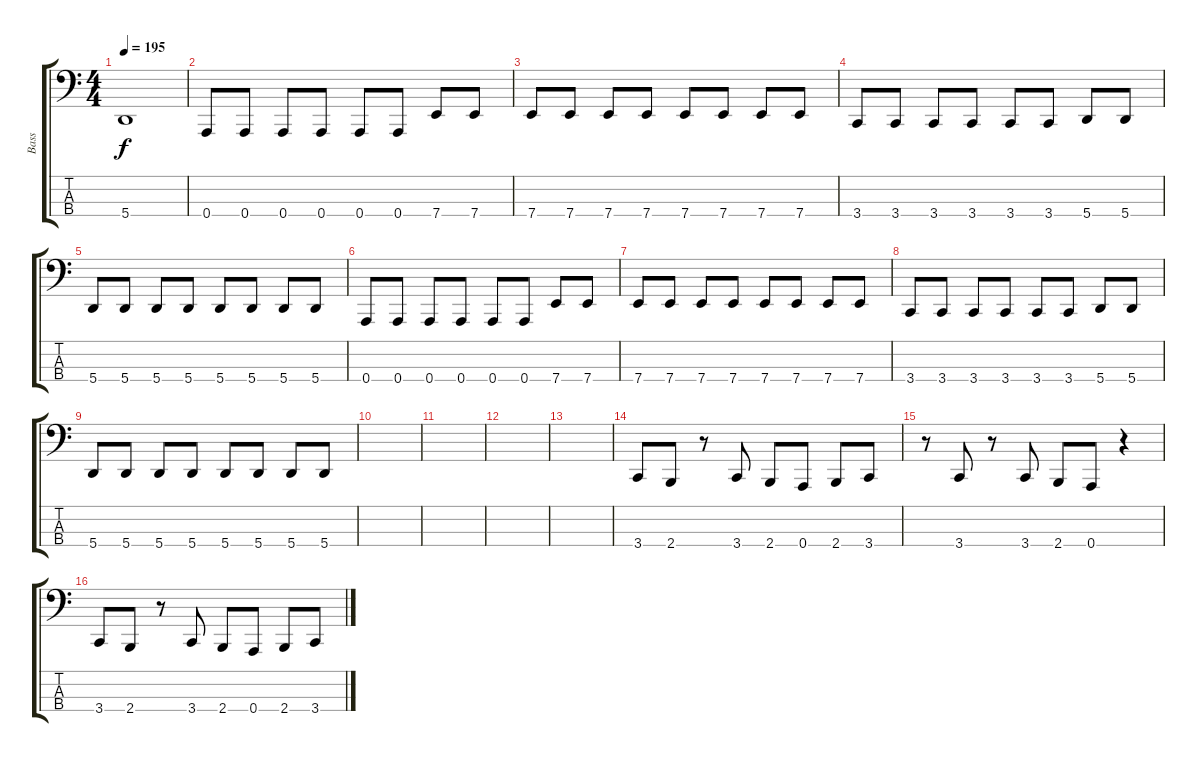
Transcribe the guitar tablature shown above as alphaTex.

\track ("Bass" "Bass") {instrument electricbasspick}
\staff {score tabs}
\tuning (C2 G1 D1 A0) {hide}
\ts (4 4)
\tempo 195
\clef f4
\ks c
5.4{t}.1{dy f} |
0.4.8 0.4.8 0.4.8 0.4.8 0.4.8 0.4.8 7.4.8 7.4.8 |
7.4.8 7.4.8 7.4.8 7.4.8 7.4.8 7.4.8 7.4.8 7.4.8 |
3.4.8 3.4.8 3.4.8 3.4.8 3.4.8 3.4.8 5.4.8 5.4.8 |
5.4.8 5.4.8 5.4.8 5.4.8 5.4.8 5.4.8 5.4.8 5.4.8 |
0.4.8 0.4.8 0.4.8 0.4.8 0.4.8 0.4.8 7.4.8 7.4.8 |
7.4.8 7.4.8 7.4.8 7.4.8 7.4.8 7.4.8 7.4.8 7.4.8 |
3.4.8 3.4.8 3.4.8 3.4.8 3.4.8 3.4.8 5.4.8 5.4.8 |
5.4.8 5.4.8 5.4.8 5.4.8 5.4.8 5.4.8 5.4.8 5.4.8 |
|
|
|
|
3.4.8 2.4.8 r.8 3.4.8 2.4.8 0.4.8 2.4.8 3.4.8 |
r.8 3.4.8 r.8 3.4.8 2.4.8 0.4.8 r.4 |
3.4.8 2.4.8 r.8 3.4.8 2.4.8 0.4.8 2.4.8 3.4.8
